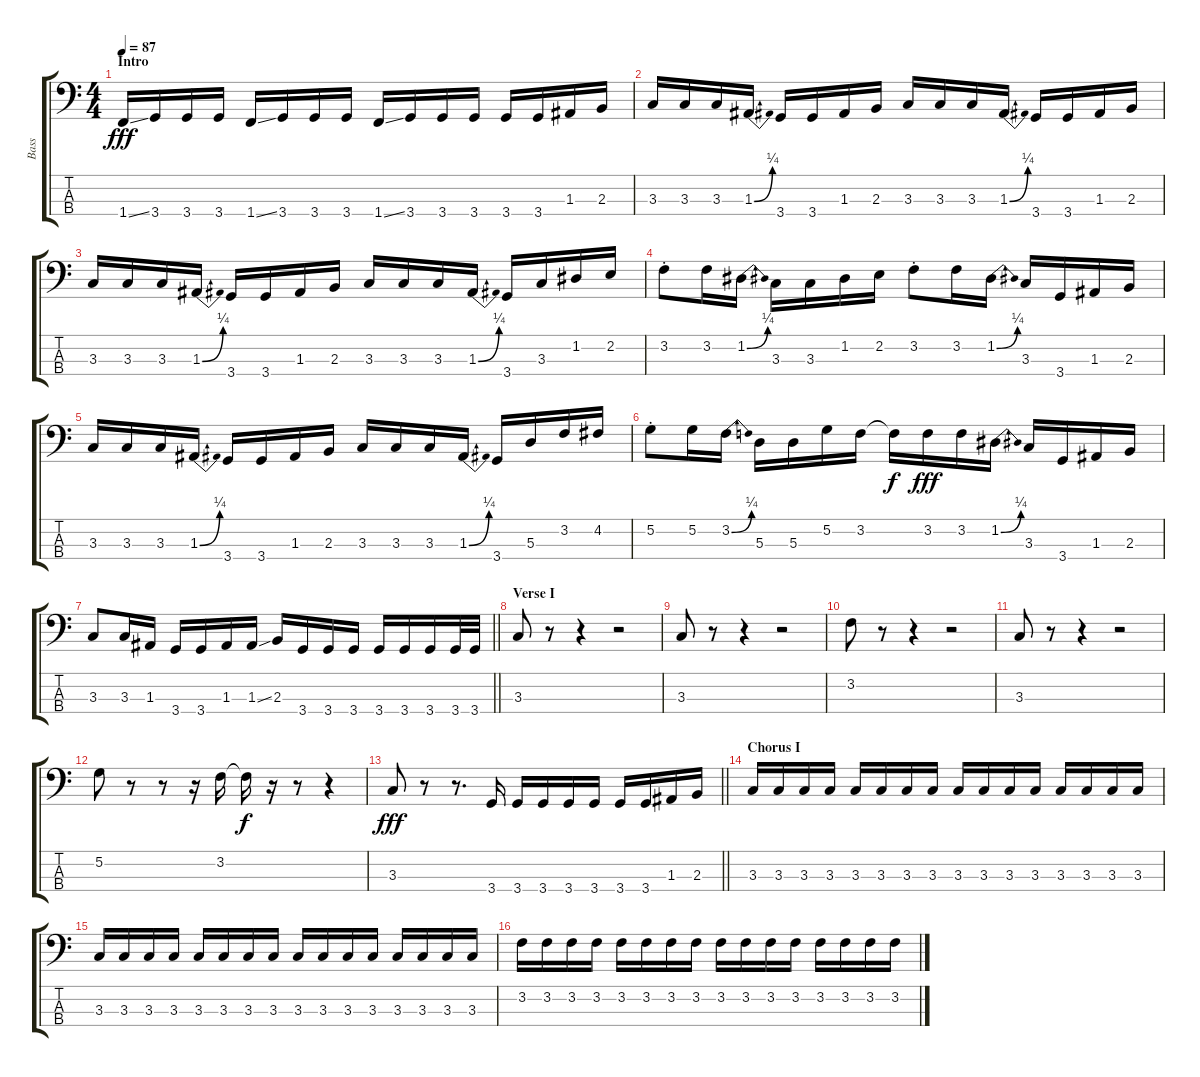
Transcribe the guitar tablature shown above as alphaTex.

\track ("Bass" "Bass") {instrument electricbassfinger}
\staff {score tabs}
\tuning (G2 D2 A1 E1) {hide}
\ts (4 4)
\section ("" "Intro")
\tempo 87
\clef f4
\ks c
1.4{ss}.16{dy fff instrument electricbassfinger} 3.4.16 3.4.16 3.4.16 1.4{ss}.16 3.4.16 3.4.16 3.4.16 1.4{ss}.16 3.4.16 3.4.16 3.4.16 3.4.16 3.4.16 1.3.16 2.3.16 |
3.3.16 3.3.16 3.3.16 1.3{be (bend 0 0 60 1)}.16 3.4.16 3.4.16 1.3.16 2.3.16 3.3.16 3.3.16 3.3.16 1.3{be (bend 0 0 60 1)}.16 3.4.16 3.4.16 1.3.16 2.3.16 |
3.3.16 3.3.16 3.3.16 1.3{be (bend 0 0 60 1)}.16 3.4.16 3.4.16 1.3.16 2.3.16 3.3.16 3.3.16 3.3.16 1.3{be (bend 0 0 60 1)}.16 3.4.16 3.3.16 1.2.16 2.2.16 |
3.2{st}.8 3.2.16 1.2{be (bend 0 0 60 1)}.16 3.3.16 3.3.16 1.2.16 2.2.16 3.2{st}.8 3.2.16 1.2{be (bend 0 0 60 1)}.16 3.3.16 3.4.16 1.3.16 2.3.16 |
3.3.16 3.3.16 3.3.16 1.3{be (bend 0 0 60 1)}.16 3.4.16 3.4.16 1.3.16 2.3.16 3.3.16 3.3.16 3.3.16 1.3{be (bend 0 0 60 1)}.16 3.4.16 5.3.16 3.2.16 4.2.16 |
5.2{st}.8 5.2.16 3.2{be (bend 0 0 60 1)}.16 5.3.16 5.3.16 5.2.16 3.2.16 3.2{t}.16{dy f} 3.2.16{dy fff} 3.2.16 1.2{be (bend 0 0 60 1)}.16 3.3.16 3.4.16 1.3.16 2.3.16 |
\barLineRight lightlight
3.3.8 3.3.16 1.3.16 3.4.16 3.4.16 1.3.16 1.3{ss}.16 2.3.16 3.4.16 3.4.16 3.4.16 3.4.16 3.4.16 3.4.16 3.4.32 3.4.32 |
\section ("" "Verse I")
3.3.8 r.8 r.4 r.2 |
3.3.8 r.8 r.4 r.2 |
3.2.8 r.8 r.4 r.2 |
3.3.8 r.8 r.4 r.2 |
5.2.8 r.8 r.8 r.16 3.2.16 3.2{t}.16{dy f} r.16 r.8 r.4 |
\barLineRight lightlight
3.3.8{dy fff} r.8 r.8{d} 3.4.16 3.4.16 3.4.16 3.4.16 3.4.16 3.4.16 3.4.16 1.3.16 2.3.16 |
\section ("" "Chorus I")
3.3.16 3.3.16 3.3.16 3.3.16 3.3.16 3.3.16 3.3.16 3.3.16 3.3.16 3.3.16 3.3.16 3.3.16 3.3.16 3.3.16 3.3.16 3.3.16 |
3.3.16 3.3.16 3.3.16 3.3.16 3.3.16 3.3.16 3.3.16 3.3.16 3.3.16 3.3.16 3.3.16 3.3.16 3.3.16 3.3.16 3.3.16 3.3.16 |
3.2.16 3.2.16 3.2.16 3.2.16 3.2.16 3.2.16 3.2.16 3.2.16 3.2.16 3.2.16 3.2.16 3.2.16 3.2.16 3.2.16 3.2.16 3.2.16
